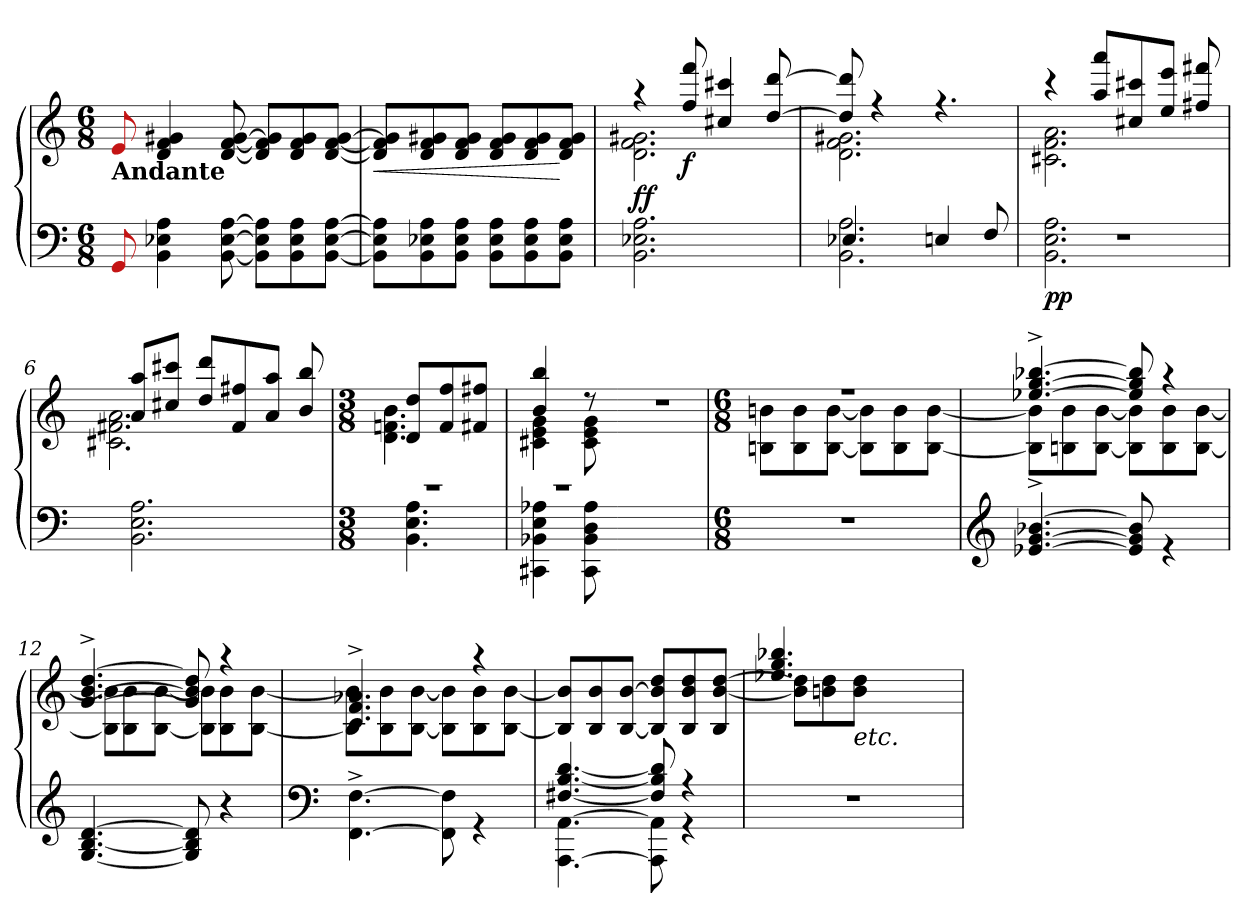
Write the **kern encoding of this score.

**kern	**kern	**dynam
*part1	*part1	*part1
*staff2	*staff1	*staff1/2
*clefF4	*clefG2	*
*k[]	*k[]	*
*M6/8	*M6/8	*
=1	=1	=1
*^	*^	*
!	!	!LO:TX:b:B:t=Andante	!	!
!	!	!	!	!LO:DY:b
4ryy	8Re	4ryy	8Re	M.M. = 80
.	4BB\ 4E-X\ 4A\	.	4d/ 4f/ 4g#X/	.
2ryy	.	2ryy	.	.
.	[8BB\ [8E-\ [8A\	.	[8d/ [8f/ [8g#/	.
.	8BB]\ 8E-]\ 8A]\L	.	8d]/ 8f]/ 8g#]/L	.
.	8BB\ 8E-\ 8A\	.	8d/ 8f/ 8g#/	.
8ryy	[8BB\ [8E-\ [8A\J	8ryy	[8d/ [8f/ [8g#/J	.
=2	=2	=2	=2	=2
!	!	!	!	!LO:HP:b
4ryy	8BB]\ 8E-]\ 8A]\L	4ryy	8d]/ 8f]/ 8g#]/L	<
.	8BB\ 8E-X\ 8A\	.	8d/ 8f/ 8g#X/	.
2ryy	8BB\ 8E-\ 8A\J	2ryy	8d/ 8f/ 8g#/J	.
.	8BB\ 8E-\ 8A\L	.	8d/ 8f/ 8g#/L	.
.	8BB\ 8E-\ 8A\	.	8d/ 8f/ 8g#/	.
.	8BB\ 8E-\ 8A\J	.	8d/ 8f/ 8g#/J	[
=3	=3	=3	=3	=3
!	!	!	!	!LO:DY:b
4ryy	2.BB\ 2.E-X\ 2.A\	4r	2.d\ 2.f\ 2.g#X\	ff
!	!	!	!	!LO:DY:b
2ryy	.	8ff/ 8fff/	.	f
.	.	4cc#X/ 4ccc#X/	.	.
.	.	[8dd/ [8ddd/	.	.
=4	=4	=4	=4	=4
*	*^	*	*	*
4ryy	2.BB\ 2.A\	4.E-X/	8dd]/ 8ddd]/	2.d\ 2.f\ 2.g#X\	.
.	.	.	4r	.	.
2ryy	.	.	.	.	.
.	.	4En/	4.r	.	.
.	.	8F/	.	.	.
!!LO:LB:g=z	!!
=5	=5	=5	=5	=5	=5
!	!	!	!	!	!LO:DY:b=2
!	!	!	!	!	!LO:DY:n=1:b
4ryy	2.r	2.BB\ 2.E\ 2.A\	4r	2.c#X\ 2.f\ 2.a\	p p
2ryy	.	.	8aa/ 8aaa/L	.	.
.	.	.	8cc#X/ 8ccc#X/	.	.
.	.	.	8ee/ 8eee/J	.	.
.	.	.	8ff#X/ 8fff#X/	.	.
*	*v	*v	*	*	*
=6	=6	=6	=6	=6
4ryy	2.BB\ 2.E\ 2.A\	8a/ 8aa/L	2.c#X\ 2.f#X\ 2.a\	.
.	.	8cc#X/ 8ccc#X/J	.	.
2ryy	.	8dd/ 8ddd/L	.	.
.	.	8f#/ 8ff#X/	.	.
.	.	8a/ 8aa/J	.	.
.	.	8b/ 8bb/	.	.
=7	=7	=7	=7	=7
*M3/8	*	*M3/8	*	*
4.r	4.BB\ 4.E\ 4.A\	8d/ 8dd/L	4.d\ 4.fn\ 4.b\	.
.	.	8f/ 8ff/	.	.
.	.	8f#X/ 8ff#X/J	.	.
=8	=8	=8	=8	=8
4.r	4CC#X\ 4BB-X\ 4E\ 4A-X\	4b/ 4bb/	4c#X\ 4e\ 4g\	.
.	8CC#\ 8BB-\ 8D\ 8A-\	8r	8c#\ 8e\ 8g\	.
*v	*v	*	*	*
=9-	=9-	=9-	=9-
4ryy	4ryy	4.r	.
8ryy	8ryy	.	.
!!LO:LB:g=z	!!
=10	=10	=10	=10
*M6/8	*M6/8	*	*
*^	*	*	*
4ryy	2.r	2.r	8Bn\ 8bn\L	.
.	.	.	8B\ 8b\	.
2ryy	.	.	[8B\ [8b\J	.
.	.	.	8B]\ 8b]\L	.
.	.	.	8B\ 8b\	.
.	.	.	[8B\ [8b\J	.
*v	*v	*	*	*
=11	=11	=11	=11
*clefG2	*	*	*
*^	*	*	*
*	*^	*	*	*
2.ryy	4ryy	[4.e-X^/ [4.g^/ [4.b-X^/	[4.ee-X^/ [4.gg^/ [4.bb-X^/	8B]\ 8b]\L	.
.	.	.	.	8Bn\ 8b\	.
.	2ryy	.	.	[8B\ [8b\J	.
.	.	8e-]/ 8g]/ 8b-]/	8ee-]/ 8gg]/ 8bb-]/	8B]\ 8b]\L	.
.	.	4r	4r	8B\ 8b\	.
.	.	.	.	[8B\ [8b\J	.
*	*v	*v	*	*	*
=12	=12	=12	=12	=12
4ryy	[4.G/ [4.B/ [4.d/	[4.g^/ [4.b^/ [4.dd^/	8B]\ 8b]\L	.
.	.	.	8B\ 8b\	.
2ryy	.	.	[8B\ [8b\J	.
.	8G]/ 8B]/ 8d]/	8g]/ 8b]/ 8dd]/	8B]\ 8b]\L	.
.	4r	4r	8B\ 8b\	.
.	.	.	[8B\ [8b\J	.
*v	*v	*	*	*
!!LO:LB:g=z	!!
=13	=13	=13	=13
*clefF4	*	*	*
*^	*	*	*
*	*^	*	*	*
2.ryy	4ryy	[4.FF^\ [4.F^\	4.c^/ 4.f^/ 4.a-X^/	8B]\ 8b]\L	.
.	.	.	.	8B\ 8b\	.
.	2ryy	.	.	[8B\ [8b\J	.
.	.	8FF]\ 8F]\	8ryy	8B]\ 8b]\L	.
.	.	4r	4r	8B\ 8b\	.
.	.	.	.	[8B\ [8b\J	.
=14	=14	=14	=14	=14	=14
4ryy	[4.F#X/ [4.B/ [4.d/	[4.AAA^\ [4.AA^\	4ryy	8B]/ 8b]/L	.
.	.	.	.	8B/ 8b/	.
2ryy	.	.	2ryy	[8B/ [8b/J	.
.	8F#]/ 8B]/ 8d]/	8AAA]\ 8AA]\	.	8B]/ 8b]/ 8dd/L	.
.	4r	4r	.	8B/ 8b/ 8dd/	.
.	.	.	.	8B/ [8b/ [8dd/J	.
*v	*v	*v	*	*	*
=15	=15	=15	=15
2.r	4.ee-X/ 4.gg/ 4.bb-X/	8b]\ 8dd]\L	.
.	.	8bn\ 8dd\	.
!	!	!LO:TX:b:i:t=etc.	!
.	.	8b\ 8dd\J	.
.	4ryy	4.ryy	.
.	8ryy	.	.
*	*v	*v	*
=	=	=
*-	*-	*-
